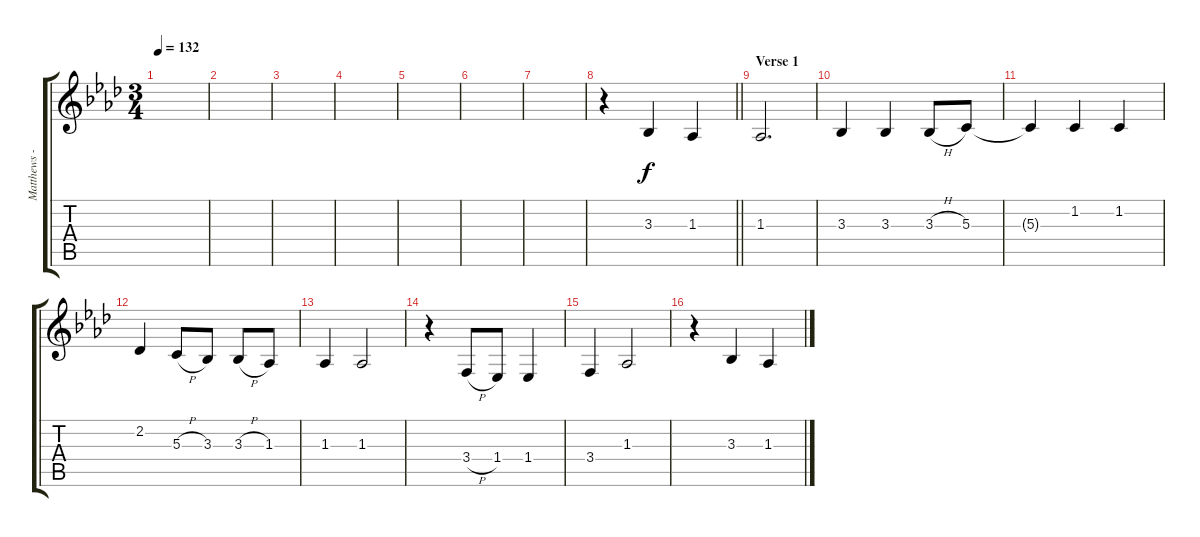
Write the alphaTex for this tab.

\track ("Matthews - Vocals" "Matthews -") {instrument lead2sawtooth}
\staff {score tabs}
\tuning (E4 B3 G3 D3 A2 E2) {hide}
\ts (3 4)
\tempo 132
\clef g2
\ks ab
|
|
|
|
|
|
|
\barLineRight lightlight
r.4 3.3.4 1.3.4 |
\section ("" "Verse 1")
1.3.2{d} |
3.3.4 3.3.4 3.3{h}.8 5.3.8 |
5.3{t}.4 1.2.4 1.2.4 |
2.2.4 5.3{h}.8 3.3.8 3.3{h}.8 1.3.8 |
1.3.4 1.3.2 |
r.4 3.4{h}.8 1.4.8 1.4.4 |
3.4.4 1.3.2 |
r.4 3.3.4 1.3.4
